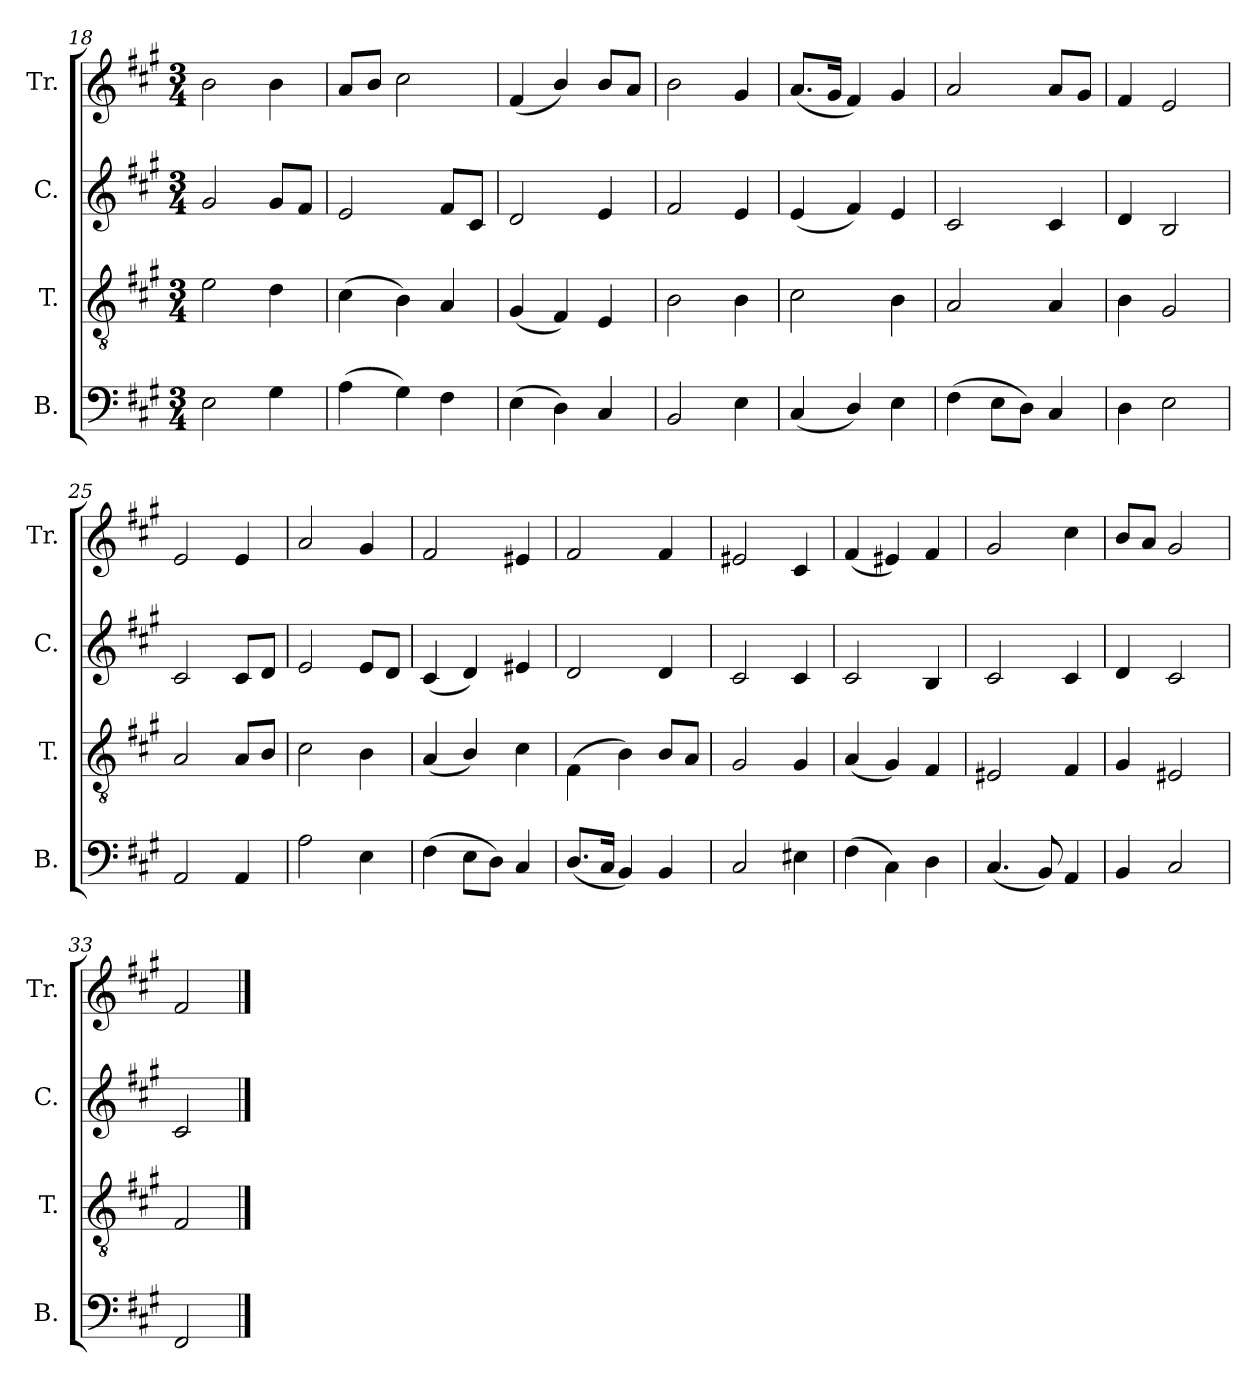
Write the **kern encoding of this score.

**kern	**kern	**kern	**kern
*part4	*part3	*part2	*part1
*staff4	*staff3	*staff2	*staff1
*I"B.	*I"T.	*I"C.	*I"Tr.
*I'B.	*I'T.	*I'C.	*I'Tr.
*clefF4	*clefGv2	*clefG2	*clefG2
*k[f#c#g#]	*k[f#c#g#]	*k[f#c#g#]	*k[f#c#g#]
*M3/4	*M3/4	*M3/4	*M3/4
=18	=18	=18	=18
2E!\	2e!\	2g#!/	2b!\
4G#!\	4d!\	8g#!/L	4b!\
.	.	8f#!/J	.
=19	=19	=19	=19
(4A!\	(4c#!\	2e!/	8a!/L
.	.	.	8b!/J
4G#!\)	4B!\)	.	2cc#!\
4F#!\	4A!/	8f#!/L	.
.	.	8c#!/J	.
=20	=20	=20	=20
(4E!\	(4G#!/	2d!/	(4f#!/
4D!\)	4F#!/)	.	4b!/)
4C#!/	4E!/	4e!/	8b!/L
.	.	.	8a!/J
=21	=21	=21	=21
2BB!/	2B!\	2f#!/	2b!\
4E!\	4B!\	4e!/	4g#!/
=22	=22	=22	=22
(4C#!/	2c#!\	(4e!/	(8.a!/L
.	.	.	16g#!/Jk
4D!/)	.	4f#!/)	4f#!/)
4E!\	4B!\	4e!/	4g#!/
=23	=23	=23	=23
(4F#!\	2A!/	2c#!/	2a!/
8E!\L	.	.	.
8D!\J)	.	.	.
4C#!/	4A!/	4c#!/	8a!/L
.	.	.	8g#!/J
=24	=24	=24	=24
4D!\	4B!\	4d!/	4f#!/
2E!\	2G#!/	2B!/	2e!/
=25	=25	=25	=25
2AA!/	2A!/	2c#!/	2e!/
4AA!/	8A!/L	8c#!/L	4e!/
.	8B!/J	8d!/J	.
=26	=26	=26	=26
2A!\	2c#!\	2e!/	2a!/
4E!\	4B!\	8e!/L	4g#!/
.	.	8d!/J	.
=27	=27	=27	=27
(4F#!\	(4A!/	(4c#!/	2f#!/
8E!\L	4B!/)	4d!/)	.
8D!\J)	.	.	.
4C#!/	4c#!\	4e#X!/	4e#X!/
=28	=28	=28	=28
(8.D!/L	(4F#!\	2d!/	2f#!/
16C#!/Jk	.	.	.
4BB!/)	4B!\)	.	.
4BB!/	8B!/L	4d!/	4f#!/
.	8A!/J	.	.
=29	=29	=29	=29
2C#!/	2G#!/	2c#!/	2e#X!/
4E#X!\	4G#!/	4c#!/	4c#!/
=30	=30	=30	=30
(4F#!\	(4A!/	2c#!/	(4f#!/
4C#!\)	4G#!/)	.	4e#X!/)
4D!\	4F#!/	4B!/	4f#!/
=31	=31	=31	=31
(4.C#!/	2E#X!/	2c#!/	2g#!/
8BB!/)	.	.	.
4AA!/	4F#!/	4c#!/	4cc#!\
=32	=32	=32	=32
4BB!/	4G#!/	4d!/	8b!/L
.	.	.	8a!/J
2C#!/	2E#X!/	2c#!/	2g#!/
=33	=33	=33	=33
2FF#!/	2F#!/	2c#!/	2f#!/
==	==	==	==
*-	*-	*-	*-
